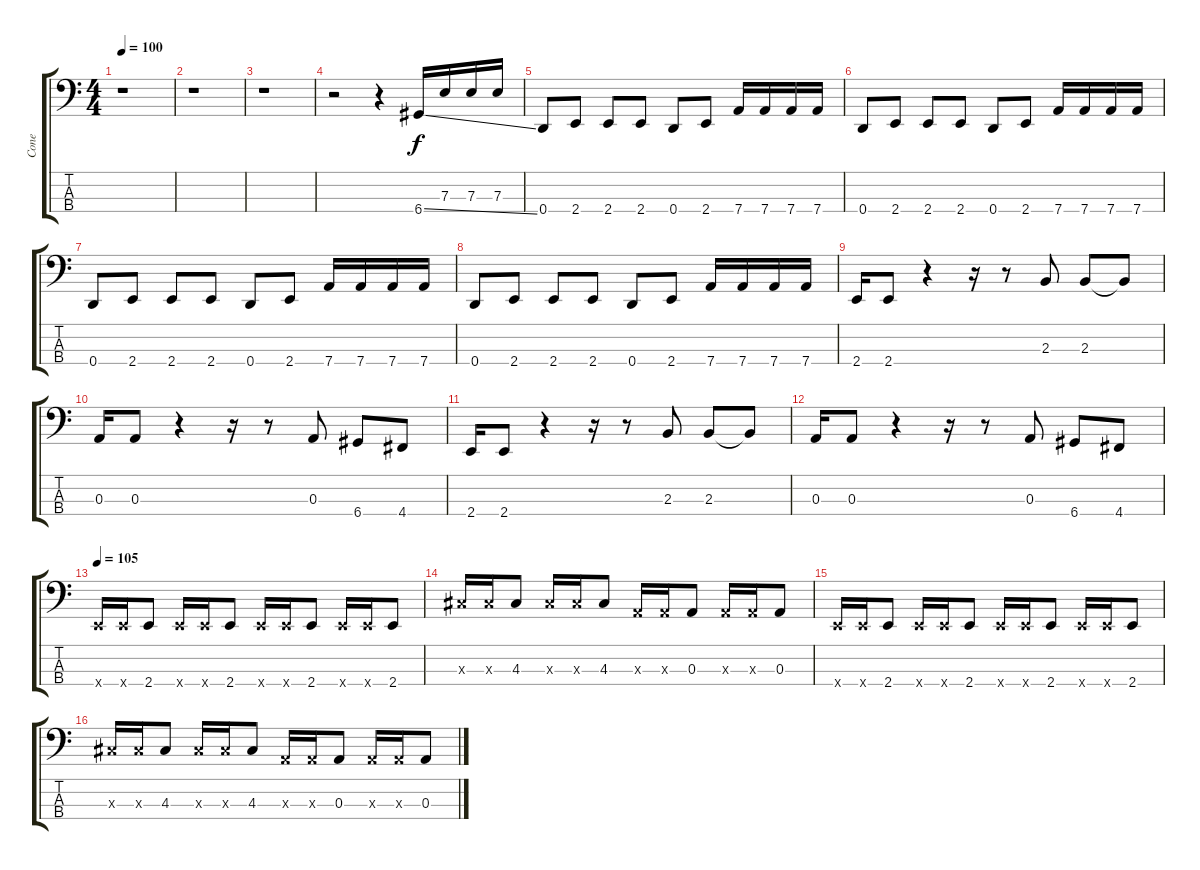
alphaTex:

\track ("Cone" "Cone") {instrument electricbasspick}
\staff {score tabs}
\tuning (G2 D2 A1 D1) {hide}
\ts (4 4)
\tempo 100
\clef f4
\ks c
r.1{dy f instrument electricbasspick} |
r.1 |
r.1 |
r.2 r.4 6.4{ss}.16 7.3.16 7.3.16 7.3.16 |
0.4.8 2.4.8 2.4.8 2.4.8 0.4.8 2.4.8 7.4.16 7.4.16 7.4.16 7.4.16 |
0.4.8 2.4.8 2.4.8 2.4.8 0.4.8 2.4.8 7.4.16 7.4.16 7.4.16 7.4.16 |
0.4.8 2.4.8 2.4.8 2.4.8 0.4.8 2.4.8 7.4.16 7.4.16 7.4.16 7.4.16 |
0.4.8 2.4.8 2.4.8 2.4.8 0.4.8 2.4.8 7.4.16 7.4.16 7.4.16 7.4.16 |
2.4.16 2.4.8 r.4 r.16 r.8 2.3.8 2.3.8 2.3{t}.8 |
0.3.16 0.3.8 r.4 r.16 r.8 0.3.8 6.4.8 4.4.8 |
2.4.16 2.4.8 r.4 r.16 r.8 2.3.8 2.3.8 2.3{t}.8 |
0.3.16 0.3.8 r.4 r.16 r.8 0.3.8 6.4.8 4.4.8 |
\tempo 105
2.4{x}.16 2.4{x}.16 2.4.8 2.4{x}.16 2.4{x}.16 2.4.8 2.4{x}.16 2.4{x}.16 2.4.8 2.4{x}.16 2.4{x}.16 2.4.8 |
4.3{x}.16 4.3{x}.16 4.3.8 4.3{x}.16 4.3{x}.16 4.3.8 0.3{x}.16 0.3{x}.16 0.3.8 0.3{x}.16 0.3{x}.16 0.3.8 |
2.4{x}.16 2.4{x}.16 2.4.8 2.4{x}.16 2.4{x}.16 2.4.8 2.4{x}.16 2.4{x}.16 2.4.8 2.4{x}.16 2.4{x}.16 2.4.8 |
4.3{x}.16 4.3{x}.16 4.3.8 4.3{x}.16 4.3{x}.16 4.3.8 0.3{x}.16 0.3{x}.16 0.3.8 0.3{x}.16 0.3{x}.16 0.3.8
